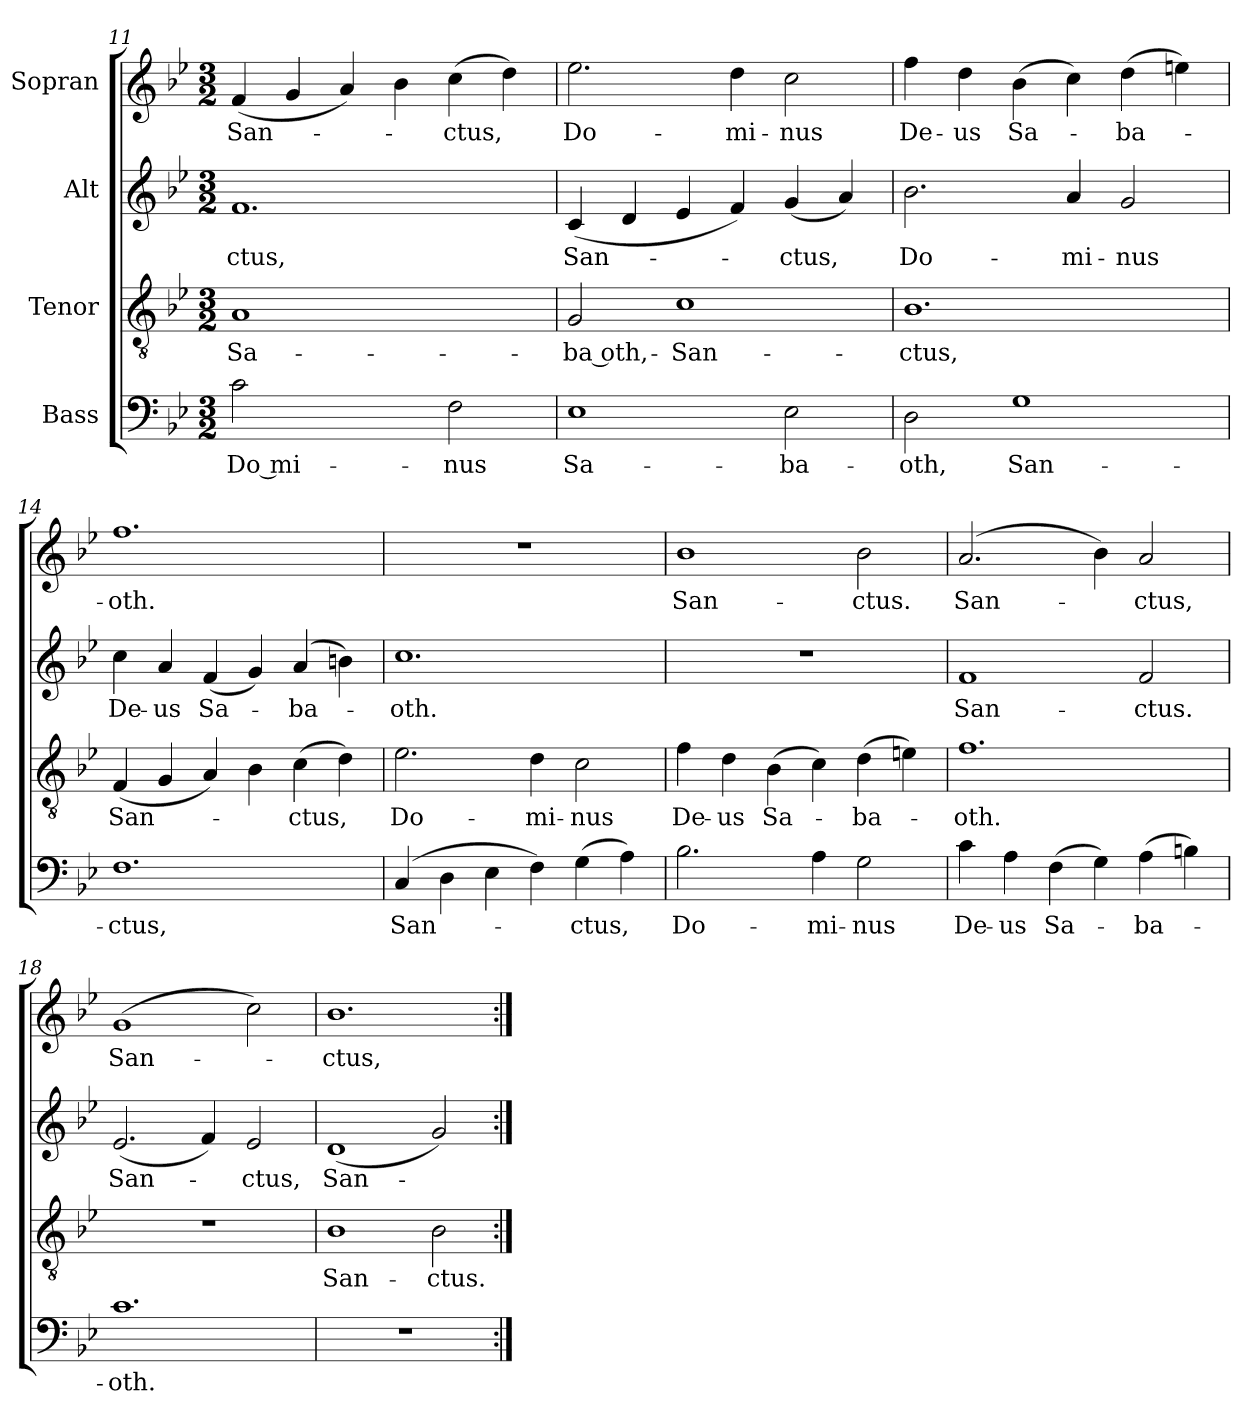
**kern	**text	**kern	**text	**kern	**text	**kern	**text
*part4	*part4	*part3	*part3	*part2	*part2	*part1	*part1
*staff4	*staff4	*staff3	*staff3	*staff2	*staff2	*staff1	*staff1
*I"Bass	*	*I"Tenor	*	*I"Alt	*	*I"Sopran	*
*clefF4	*	*clefGv2	*	*clefG2	*	*clefG2	*
*k[b-e-]	*	*k[b-e-]	*	*k[b-e-]	*	*k[b-e-]	*
*B-:	*	*B-:	*	*B-:	*	*B-:	*
*M3/2	*	*M3/2	*	*M3/2	*	*M3/2	*
=11	=11	=11	=11	=11	=11	=11	=11
!	!LO:LY:b	!	!LO:LY:b	!	!LO:LY:b	!	!LO:LY:b
2c\	Do mi-	1A	Sa-	1.f	-ctus,	(4f/	San-
.	.	.	.	.	.	4g/	.
2ryy	.	.	.	.	.	4a/)	.
.	.	.	.	.	.	4b-\	.
!	!LO:LY:b	!	!	!	!	!	!LO:LY:b
2F\	-nus	2ryy	.	.	.	(>4cc\	-ctus,
.	.	.	.	.	.	4dd\)	.
=12	=12	=12	=12	=12	=12	=12	=12
!	!LO:LY:b	!	!LO:LY:b:rj	!	!LO:LY:b	!	!LO:LY:b
1E-	Sa-	2G/	-ba oth,-	(<4c/	San-	2.ee-\	Do-
.	.	.	.	4d/	.	.	.
!	!	!	!LO:LY:b	!	!	!	!
.	.	1c	-San-	4e-/	.	.	.
!	!	!	!	!	!	!	!LO:LY:b
.	.	.	.	4f/)	.	4dd\	-mi-
!	!LO:LY:b	!	!	!	!LO:LY:b	!	!LO:LY:b
2E-\	-ba-	.	.	(<4g/	-ctus,	2cc\	-nus
.	.	.	.	4a/)	.	.	.
=13	=13	=13	=13	=13	=13	=13	=13
!	!LO:LY:b	!	!LO:LY:b	!	!LO:LY:b	!	!LO:LY:b
2D\	-oth,	1.B-	-ctus,	2.b-\	Do-	4ff\	De-
!	!	!	!	!	!	!	!LO:LY:b
.	.	.	.	.	.	4dd\	-us
!	!LO:LY:b	!	!	!	!	!	!LO:LY:b
1G	San-	.	.	.	.	(>4b-\	Sa-
!	!	!	!	!	!LO:LY:b	!	!
.	.	.	.	4a/	-mi-	4cc\)	.
!	!	!	!	!	!LO:LY:b	!	!LO:LY:b
.	.	.	.	2g/	-nus	(>4dd\	-ba-
.	.	.	.	.	.	4een\)	.
!!LO:LB:g=z
=14	=14	=14	=14	=14	=14	=14	=14
!	!LO:LY:b	!	!LO:LY:b	!	!LO:LY:b	!	!LO:LY:b
1.F	-ctus,	(4F/	San-	4cc\	De-	1.ff	-oth.
!	!	!	!	!	!LO:LY:b	!	!
.	.	4G/	.	4a/	-us	.	.
!	!	!	!	!	!LO:LY:b	!	!
.	.	4A/)	.	(<4f/	Sa-	.	.
.	.	4B-\	.	4g/)	.	.	.
!	!	!	!LO:LY:b	!	!LO:LY:b	!	!
.	.	(>4c\	-ctus,	(4a/	-ba-	.	.
.	.	4d\)	.	4bn\)	.	.	.
=15	=15	=15	=15	=15	=15	=15	=15
!	!LO:LY:b	!	!LO:LY:b	!	!LO:LY:b	!LO:N:vis=1	!
(4C/	San-	2.e-\	Do-	1.cc	-oth.	1.r	.
4D\	.	.	.	.	.	.	.
4E-\	.	.	.	.	.	.	.
!	!	!	!LO:LY:b	!	!	!	!
4F\)	.	4d\	-mi-	.	.	.	.
!	!LO:LY:b	!	!LO:LY:b	!	!	!	!
(>4G\	-ctus,	2c\	-nus	.	.	.	.
4A\)	.	.	.	.	.	.	.
=16	=16	=16	=16	=16	=16	=16	=16
!	!LO:LY:b	!	!LO:LY:b	!LO:N:vis=1	!	!	!LO:LY:b
2.B-\	Do-	4f\	De-	1.r	.	1b-	San-
!	!	!	!LO:LY:b	!	!	!	!
.	.	4d\	-us	.	.	.	.
!	!	!	!LO:LY:b	!	!	!	!
.	.	(>4B-\	Sa-	.	.	.	.
!	!LO:LY:b	!	!	!	!	!	!
4A\	-mi-	4c\)	.	.	.	.	.
!	!LO:LY:b	!	!LO:LY:b	!	!	!	!LO:LY:b
2G\	-nus	(>4d\	-ba-	.	.	2b-\	-ctus.
.	.	4en\)	.	.	.	.	.
=17	=17	=17	=17	=17	=17	=17	=17
!	!LO:LY:b	!	!LO:LY:b	!	!LO:LY:b	!	!LO:LY:b
4c\	De-	1.f	-oth.	1f	San-	(2.a/	San-
!	!LO:LY:b	!	!	!	!	!	!
4A\	-us	.	.	.	.	.	.
!	!LO:LY:b	!	!	!	!	!	!
(>4F\	Sa-	.	.	.	.	.	.
4G\)	.	.	.	.	.	4b-\)	.
!	!LO:LY:b	!	!	!	!LO:LY:b	!	!LO:LY:b
(>4A\	-ba-	.	.	2f/	-ctus.	2a/	-ctus,
4Bn\)	.	.	.	.	.	.	.
=18	=18	=18	=18	=18	=18	=18	=18
!	!LO:LY:b	!LO:N:vis=1	!	!	!LO:LY:b	!	!LO:LY:b
1.c	-oth.	1.r	.	(<2.e-/	San-	(>1g	San-
.	.	.	.	4f/)	.	.	.
!	!	!	!	!	!LO:LY:b	!	!
.	.	.	.	2e-/	-ctus,	2cc\)	.
=19	=19	=19	=19	=19	=19	=19	=19
!LO:N:vis=1	!	!	!LO:LY:b	!	!LO:LY:b	!	!LO:LY:b
1.r	.	1B-	San-	(<1d	San-	1.b-	-ctus,
!	!	!	!LO:LY:b	!	!	!	!
.	.	2B-\	-ctus.	2g/)	.	.	.
=:|!	=:|!	=:|!	=:|!	=:|!	=:|!	=:|!	=:|!
*-	*-	*-	*-	*-	*-	*-	*-
